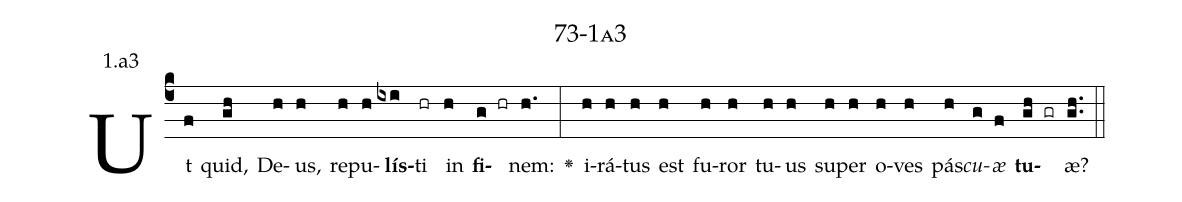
name: 73-1a3;
annotation: 1.a3;
%%
(c4)Ut(f) quid,(gh) De(h)us,(h) re(h)pu(h)<b>lís</b>(ixi)ti(hr) in(h) <b>fi</b>(g hr)nem:(h.) <v>\greheightstar</v>(:) i(h)rá(h)tus(h) est(h) fu(h)ror(h) tu(h)us(h) su(h)per(h) o(h)ves(h) pás(h)<i>cu</i>(g)<i>æ</i>(f) <b>tu</b>(gh gr)æ?(gh..) (::)


%E(h) u(h) o(g) u(f) a(gh) e.(gh..) (::)
